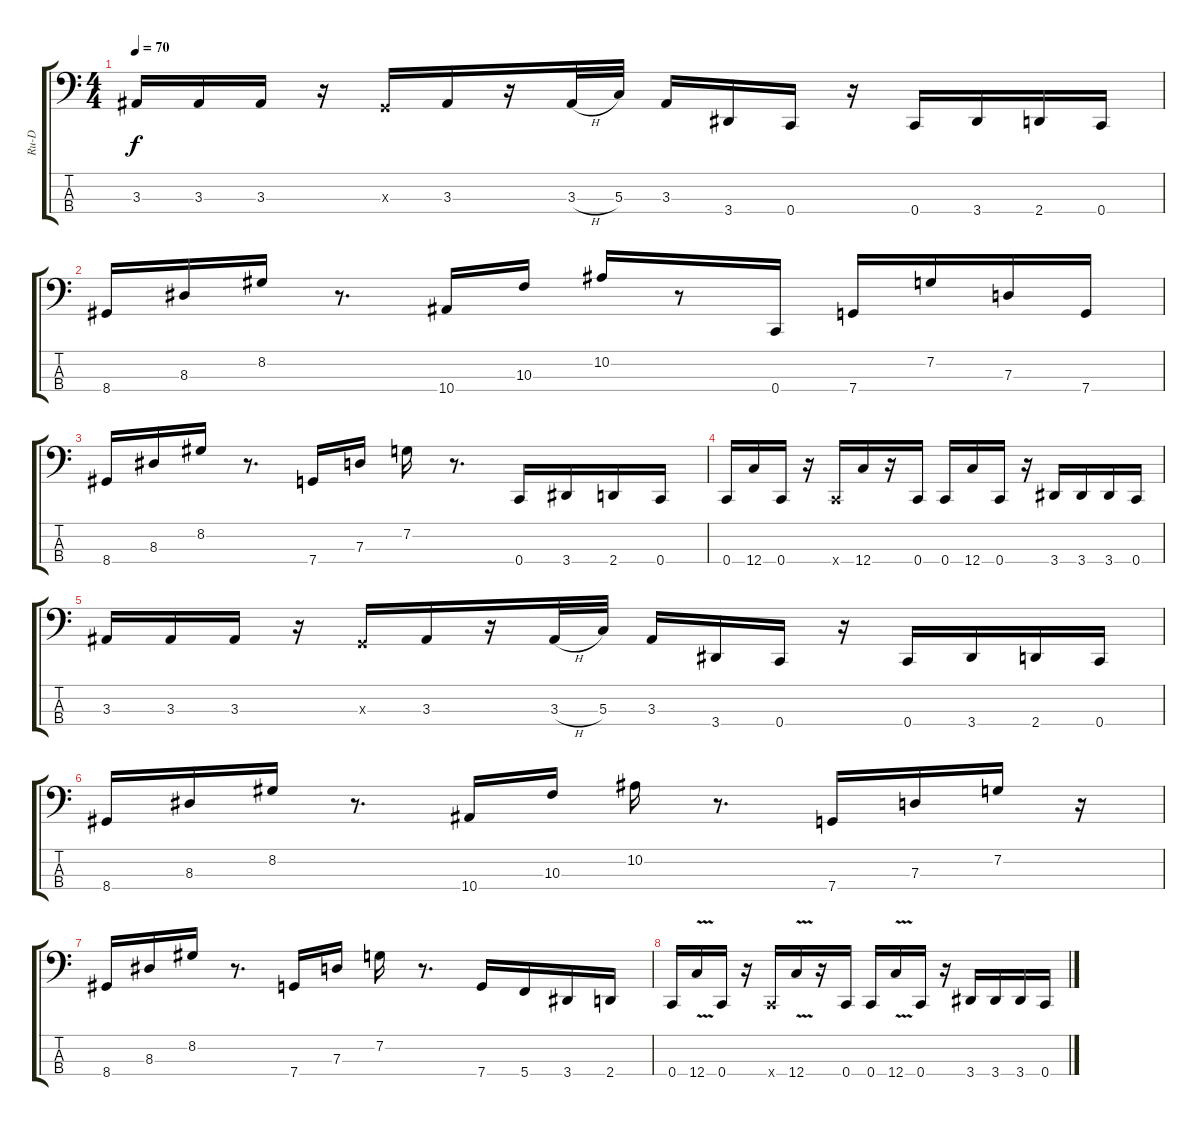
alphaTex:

\track ("Ru-D" "Ru-D") {instrument electricbassfinger}
\staff {score tabs}
\tuning (F2 C2 G1 C1) {hide}
\ts (4 4)
\tempo 70
\clef f4
\ks c
3.3.16{dy f} 3.3.16 3.3.16 r.16 0.3{x}.16 3.3.16 r.16 3.3{h}.32 5.3.32 3.3.16 3.4.16 0.4.16 r.16 0.4.16 3.4.16 2.4.16 0.4.16 |
8.4.16 8.3.16 8.2.16 r.8{d} 10.4.16 10.3.16 10.2.16 r.8 0.4.16 7.4.16 7.2.16 7.3.16 7.4.16 |
8.4.16 8.3.16 8.2.16 r.8{d} 7.4.16 7.3.16 7.2.16 r.8{d} 0.4.16 3.4.16 2.4.16 0.4.16 |
0.4.16 12.4.16 0.4.16 r.16 0.4{x}.16 12.4.16 r.16 0.4.16 0.4.16 12.4.16 0.4.16 r.16 3.4.16 3.4.16 3.4.16 0.4.16 |
3.3.16 3.3.16 3.3.16 r.16 0.3{x}.16 3.3.16 r.16 3.3{h}.32 5.3.32 3.3.16 3.4.16 0.4.16 r.16 0.4.16 3.4.16 2.4.16 0.4.16 |
8.4.16 8.3.16 8.2.16 r.8{d} 10.4.16 10.3.16 10.2.16 r.8{d} 7.4.16 7.3.16 7.2.16 r.16 |
8.4.16 8.3.16 8.2.16 r.8{d} 7.4.16 7.3.16 7.2.16 r.8{d} 7.4.16 5.4.16 3.4.16 2.4.16 |
0.4.16 12.4{v}.16 0.4.16 r.16 0.4{x}.16 12.4{v}.16 r.16 0.4.16 0.4.16 12.4{v}.16 0.4.16 r.16 3.4.16 3.4.16 3.4.16 0.4.16
